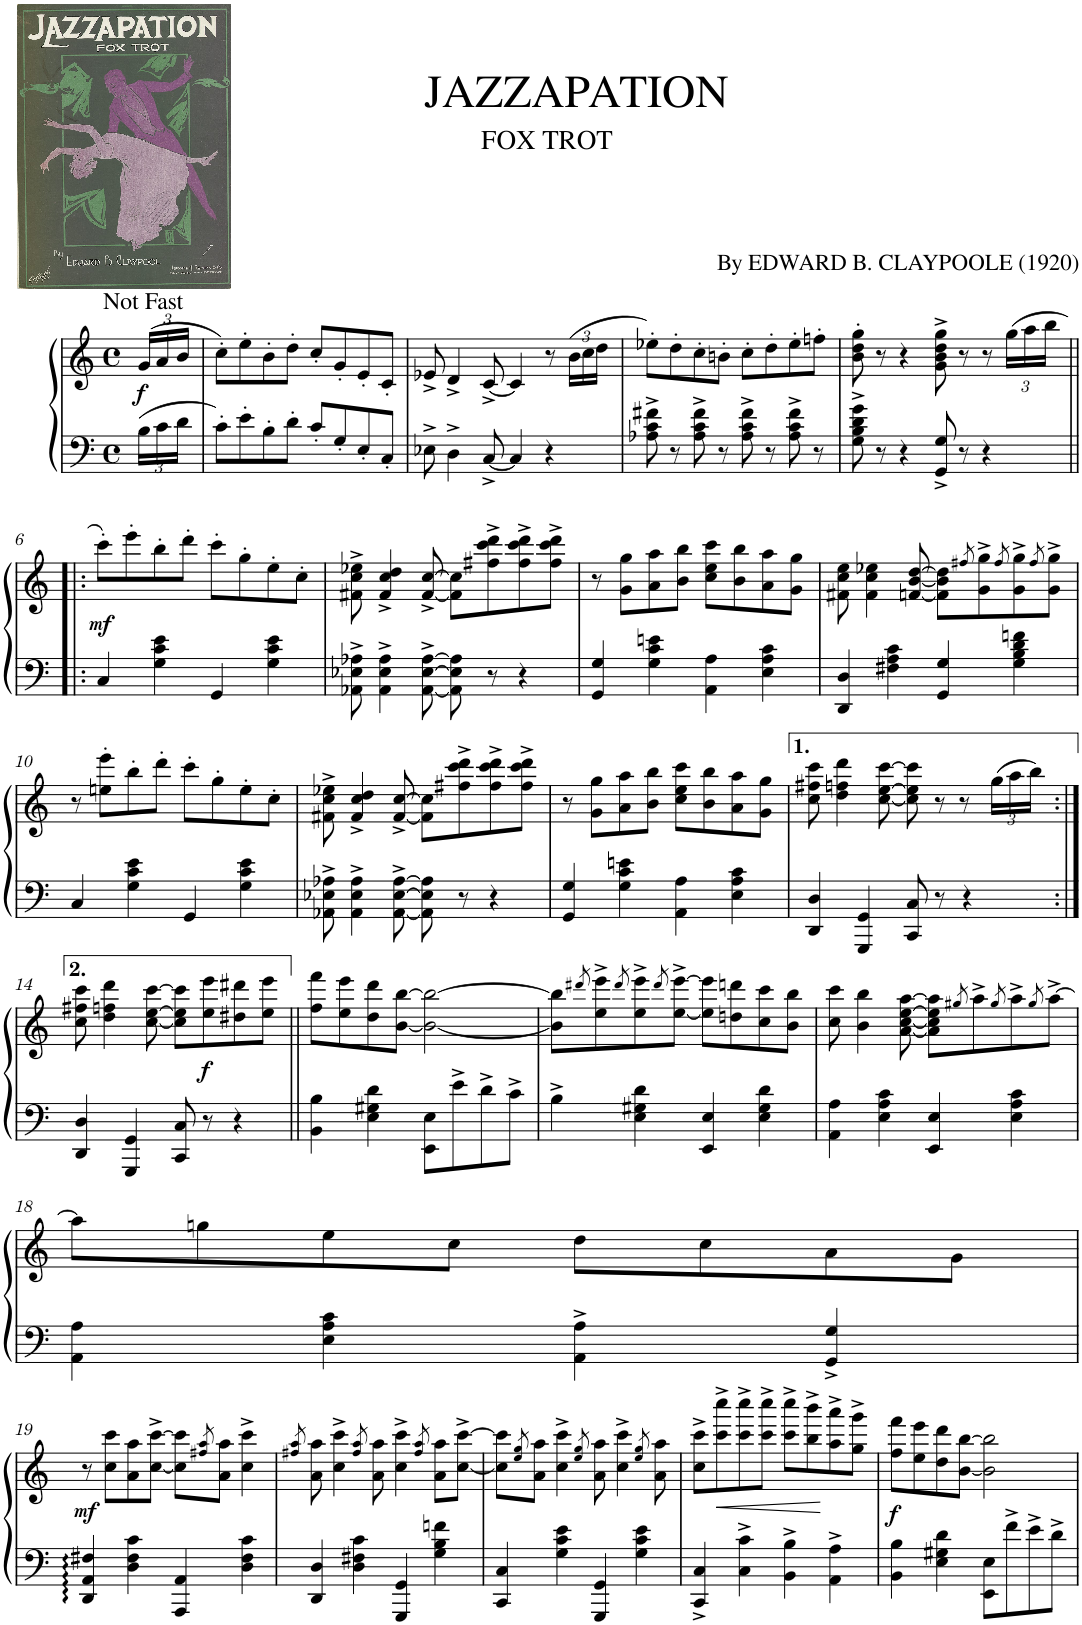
**kern	**kern	**dynam
*part1	*part1	*part1
*staff2	*staff1	*staff1/2
*I"Piano	*	*
*I'Pno.	*	*
*clefF4	*clefG2	*
*k[]	*k[]	*
*M4/4	*M4/4	*
*met(c)	*met(c)	*
*Xbrackettup	*Xbrackettup	*
=1	=1	=1
!	!LO:TX:a:t=Not Fast	!
!	!	!LO:DY:b
24B\LL	(24g/LL	f
24c\	24a/	.
24d\JJ	24b/JJ	.
=2	=2	=2
8c'\L	8cc'\L)	.
8e'\	8ee'\	.
8B'\	8b'\	.
8d'\J	8dd'\J	.
8c'/L	8cc'/L	.
8G'/	8g'/	.
8E'/	8e'/	.
8C'/J	8c'/J	.
=3	=3	=3
8E-X^\	8e-X^/	.
4D^\	4d^/	.
[8C^/	[8c^/	.
4C/]	4c/]	.
4r	8r	.
.	(24b\LL	.
.	24cc\	.
.	24dd\JJ	.
=4	=4	=4
8A-X\^ 8c\^ 8f#X\^	8ee-X'\L)	.
8r	8dd'\	.
8A-\^ 8c\^ 8f#\^	8cc'\	.
8r	8bn'\J	.
8A-\^ 8c\^ 8f#\^	8cc'\L	.
8r	8dd'\	.
8A-\^ 8c\^ 8f#\^	8ee-'\	.
8r	8ffn'\J	.
=5	=5	=5
8G\^ 8B\^ 8d\^ 8g\^	8b\' 8dd\' 8gg\'	.
8r	8r	.
4r	4r	.
8GG/^ 8G/^	8g\^ 8b\^ 8dd\^ 8gg\^	.
8r	8r	.
4r	8r	.
.	(24gg\LL	.
.	24aa\	.
.	24bb\JJ	.
!!LO:LB:g=z
=6!|:	=6!|:	=6!|:
!	!	!LO:DY:b
4C/	8ccc'\L)	mf
.	8eee'\	.
4G\ 4c\ 4e\	8bb'\	.
.	8ddd'\J	.
4GG/	8ccc'\L	.
.	8gg'\	.
4G\ 4c\ 4e\	8ee'\	.
.	8cc'\J	.
=7	=7	=7
8AA-X\^ 8E-X\^ 8A-X\^	8f#X\^ 8cc\^ 8ee-X\^	.
4AA-\^ 4E-\^ 4A-\^	4f#/^ 4cc/^ 4dd/^	.
[8AA-\^ [8E-\^ [8A-\^	[8f#/^ [8cc/^	.
8AA-\] 8E-\] 8A-\]	8f#\] 8cc\]L	.
8r	8ff#X\^ 8ccc\^ 8ddd\^	.
4r	8ff#\^ 8ccc\^ 8ddd\^	.
.	8ff#\^ 8ccc\^ 8ddd\^J	.
=8	=8	=8
4GG/ 4G/	8r	.
.	8g\ 8gg\L	.
4G\ 4c\ 4en\	8a\ 8aa\	.
.	8b\ 8bb\J	.
4AA\ 4A\	8cc\ 8ee\ 8ccc\L	.
.	8b\ 8bb\	.
4E\ 4A\ 4c\	8a\ 8aa\	.
.	8g\ 8gg\J	.
=9	=9	=9
4DD/ 4D/	8f#X\ 8cc\ 8ee\	.
.	4f#\ 4cc\ 4ee-X\	.
4F#X\ 4A\ 4c\	.	.
.	[8fn/ [8b/ [8dd/	.
4GG/ 4G/	8f\] 8b\] 8dd\]L	.
.	8qff#X/	.
.	8g\^ 8gg\^	.
.	8qff#/	.
4G\ 4B\ 4d\ 4fn\	8g\^ 8gg\^	.
.	8qff#/	.
.	8g\^ 8gg\^J	.
!!LO:LB:g=z
=10	=10	=10
4C/	8r	.
.	8een\' 8eee\'L	.
4G\ 4c\ 4e\	8bb'\	.
.	8ddd'\J	.
4GG/	8ccc'\L	.
.	8gg'\	.
4G\ 4c\ 4e\	8ee'\	.
.	8cc'\J	.
=11	=11	=11
8AA-X\^ 8E-X\^ 8A-X\^	8f#X\^ 8cc\^ 8ee-X\^	.
4AA-\^ 4E-\^ 4A-\^	4f#/^ 4cc/^ 4dd/^	.
[8AA-\^ [8E-\^ [8A-\^	[8f#/^ [8cc/^	.
8AA-\] 8E-\] 8A-\]	8f#\] 8cc\]L	.
8r	8ff#X\^ 8ccc\^ 8ddd\^	.
4r	8ff#\^ 8ccc\^ 8ddd\^	.
.	8ff#\^ 8ccc\^ 8ddd\^J	.
=12	=12	=12
4GG/ 4G/	8r	.
.	8g\ 8gg\L	.
4G\ 4c\ 4en\	8a\ 8aa\	.
.	8b\ 8bb\J	.
4AA\ 4A\	8cc\ 8ee\ 8ccc\L	.
.	8b\ 8bb\	.
4E\ 4A\ 4c\	8a\ 8aa\	.
.	8g\ 8gg\J	.
=13	=13	=13
4DD/ 4D/	8cc\ 8ff#X\ 8ccc\	.
.	4dd\ 4ffn\ 4ddd\	.
4GGG/ 4GG/	.	.
.	[8cc\ [8ee\ [8ccc\	.
8CC/ 8C/	8cc\] 8ee\] 8ccc\]	.
8r	8r	.
4r	8r	.
.	(24gg\LL	.
.	24aa\	.
.	24bb\JJ)	.
!!LO:LB:g=z
=14:|!	=14:|!	=14:|!
4DD/ 4D/	8cc\ 8ff#X\ 8ccc\	.
.	4dd\ 4ffn\ 4ddd\	.
4GGG/ 4GG/	.	.
.	[8cc\ [8ee\ [8ccc\	.
8CC/ 8C/	8cc\] 8ee\] 8ccc\]L	.
!	!	!LO:DY:b
8r	8ee\ 8eee\	f
4r	8dd#X\ 8ddd#X\	.
.	8ee\ 8eee\J	.
=15||	=15||	=15||
4BB\ 4B\	8ff\ 8fff\L	.
.	8ee\ 8eee\	.
4E\ 4G#X\ 4d\	8dd\ 8ddd\	.
.	[8b\ [8bb\J	.
8EE\ 8E\L	2b\_ 2bb\_	.
8e^\	.	.
8d^\	.	.
8c^\J	.	.
=16	=16	=16
4B^\	8b\] 8bb\]L	.
.	8qddd#X/	.
.	8ee\^ 8eee\^	.
.	8qddd#/	.
4E\ 4G#X\ 4d\	8ee\^ 8eee\^	.
.	8qddd#/	.
.	[8ee\^ [8eee\^J	.
4EE/ 4E/	8ee\] 8eee\]L	.
.	8ddn\ 8dddn\	.
4E\ 4G#\ 4d\	8cc\ 8ccc\	.
.	8b\ 8bb\J	.
=17	=17	=17
4AA\ 4A\	8cc\ 8ccc\	.
.	4b\ 4bb\	.
4E\ 4A\ 4c\	.	.
.	[8a\ [8cc\ [8ee\ [8aa\	.
4EE/ 4E/	8a\] 8cc\] 8ee\] 8aa\]L	.
.	8qgg#X/	.
.	8aa^\	.
.	8qgg#/	.
4E\ 4A\ 4c\	8aa^\	.
.	8qgg#/	.
.	[8aa^\J	.
!!LO:LB:g=z
=18	=18	=18
4AA\ 4A\	8aa\L]	.
.	8ggn\	.
4E\ 4A\ 4c\	8ee\	.
.	8cc\J	.
4AA\^ 4A\^	8dd\L	.
.	8cc\	.
4GG/^ 4G/^	8a\	.
.	8g\J	.
!!LO:LB:g=z
=19	=19	=19
!	!	!LO:DY:b
4DD/ 4AA/ 4F#X/	8r	mf
.	8cc\ 8ccc\L	.
4D\ 4F#\ 4c\	8a\ 8aa\	.
.	[8cc\^ [8ccc\^J	.
4AAA/ 4AA/	8cc\] 8ccc\]L	.
.	8qff#X/ 8qaa/	.
.	8a\ 8aa\J	.
4D\ 4F#\ 4c\	4cc\^ 4ccc\^	.
=20	=20	=20
.	8qff#X/ 8qaa/	.
4DD/ 4D/	8a\ 8aa\	.
.	4cc\^ 4ccc\^	.
4D\ 4F#X\ 4c\	.	.
.	8qff#/ 8qaa/	.
.	8a\ 8aa\	.
4GGG/ 4GG/	4cc\^ 4ccc\^	.
.	8qff#/ 8qaa/	.
4G\ 4B\ 4fn\	8a\ 8aa\L	.
.	[8cc\^ [8ccc\^J	.
=21	=21	=21
4CC/ 4C/	8cc\] 8ccc\]L	.
.	8qee/ 8qgg/	.
.	8a\ 8aa\J	.
4G\ 4c\ 4e\	4cc\^ 4ccc\^	.
.	8qee/ 8qgg/	.
4GGG/ 4GG/	8a\ 8aa\	.
.	4cc\^ 4ccc\^	.
4G\ 4c\ 4e\	.	.
.	8qee/ 8qgg/	.
.	8a\ 8aa\	.
=22	=22	=22
4CC/^ 4C/^	8cc\^ 8ccc\^L	.
!	!	!LO:HP:b
.	8ccc\^ 8cccc\^	<
4C\^ 4c\^	8ccc\^ 8cccc\^	.
.	8ccc\^ 8cccc\^J	.
4BB\^ 4B\^	8ccc\^ 8cccc\^L	.
.	8bb\^ 8bbb\^	.
4AA\^ 4A\^	8aa\^ 8aaa\^	[
.	8gg\^ 8ggg\^J	.
=23	=23	=23
!	!	!LO:DY:b
4BB\ 4B\	8ff\ 8fff\L	f
.	8ee\ 8eee\	.
4E\ 4G#X\ 4d\	8dd\ 8ddd\	.
.	[8b\ [8bb\J	.
8EE\ 8E\L	2b\] 2bb\]	.
8f^\	.	.
8e^\	.	.
8d^\J	.	.
=	=	=
*-	*-	*-
